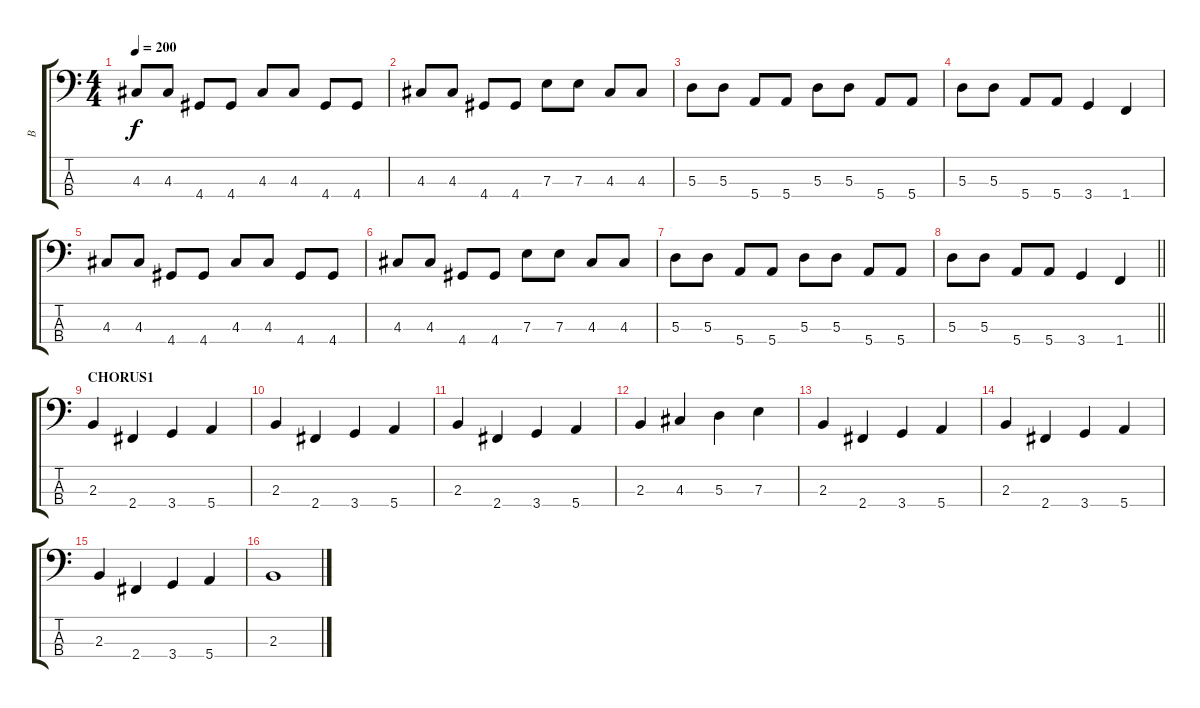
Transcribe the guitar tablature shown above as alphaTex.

\track ("B" "B") {instrument electricbassfinger}
\staff {score tabs}
\tuning (G2 D2 A1 E1) {hide}
\ts (4 4)
\tempo 200
\clef f4
\ks c
4.3.8{dy f} 4.3.8 4.4.8 4.4.8 4.3.8 4.3.8 4.4.8 4.4.8 |
4.3.8 4.3.8 4.4.8 4.4.8 7.3.8 7.3.8 4.3.8 4.3.8 |
5.3.8 5.3.8 5.4.8 5.4.8 5.3.8 5.3.8 5.4.8 5.4.8 |
5.3.8 5.3.8 5.4.8 5.4.8 3.4.4 1.4.4 |
4.3.8 4.3.8 4.4.8 4.4.8 4.3.8 4.3.8 4.4.8 4.4.8 |
4.3.8 4.3.8 4.4.8 4.4.8 7.3.8 7.3.8 4.3.8 4.3.8 |
5.3.8 5.3.8 5.4.8 5.4.8 5.3.8 5.3.8 5.4.8 5.4.8 |
\barLineRight lightlight
5.3.8 5.3.8 5.4.8 5.4.8 3.4.4 1.4.4 |
\section ("" "CHORUS1")
2.3.4 2.4.4 3.4.4 5.4.4 |
2.3.4 2.4.4 3.4.4 5.4.4 |
2.3.4 2.4.4 3.4.4 5.4.4 |
2.3.4 4.3.4 5.3.4 7.3.4 |
2.3.4 2.4.4 3.4.4 5.4.4 |
2.3.4 2.4.4 3.4.4 5.4.4 |
2.3.4 2.4.4 3.4.4 5.4.4 |
2.3.1
